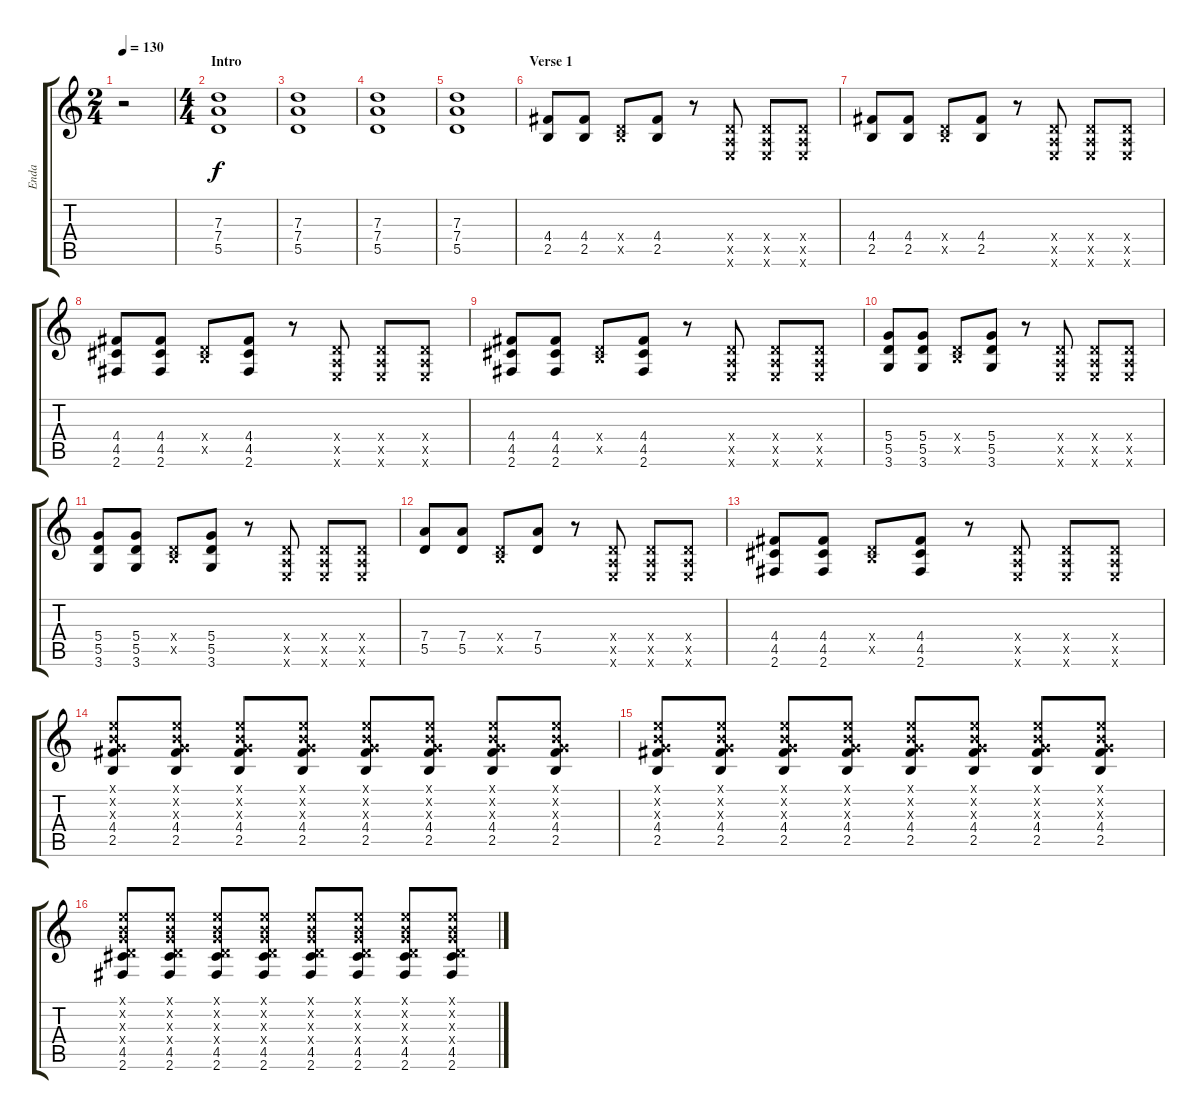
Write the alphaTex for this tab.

\track ("Enda" "Enda") {instrument distortionguitar}
\staff {score tabs}
\tuning (E4 B3 G3 D3 A2 E2) {hide}
\ts (2 4)
\tempo 130
\clef g2
\ks c
r.2{dy f instrument distortionguitar} |
\ts (4 4)
\section ("" "Intro")
(7.3 7.4 5.5).1 |
(7.3 7.4 5.5).1 |
(7.3 7.4 5.5).1 |
(7.3 7.4 5.5).1 |
\section ("" "Verse 1")
(4.4 2.5).8 (4.4 2.5).8 (0.4{x} 2.5{x}).8 (4.4 2.5).8 r.8 (0.4{x} 0.5{x} 0.6{x}).8 (0.4{x} 0.5{x} 0.6{x}).8 (0.4{x} 0.5{x} 0.6{x}).8 |
(4.4 2.5).8 (4.4 2.5).8 (0.4{x} 2.5{x}).8 (4.4 2.5).8 r.8 (0.4{x} 0.5{x} 0.6{x}).8 (0.4{x} 0.5{x} 0.6{x}).8 (0.4{x} 0.5{x} 0.6{x}).8 |
(4.4 4.5 2.6).8 (4.4 4.5 2.6).8 (0.4{x} 2.5{x}).8 (4.4 4.5 2.6).8 r.8 (0.4{x} 0.5{x} 0.6{x}).8 (0.4{x} 0.5{x} 0.6{x}).8 (0.4{x} 0.5{x} 0.6{x}).8 |
(4.4 4.5 2.6).8 (4.4 4.5 2.6).8 (0.4{x} 2.5{x}).8 (4.4 4.5 2.6).8 r.8 (0.4{x} 0.5{x} 0.6{x}).8 (0.4{x} 0.5{x} 0.6{x}).8 (0.4{x} 0.5{x} 0.6{x}).8 |
(5.4 5.5 3.6).8 (5.4 5.5 3.6).8 (0.4{x} 2.5{x}).8 (5.4 5.5 3.6).8 r.8 (0.4{x} 0.5{x} 0.6{x}).8 (0.4{x} 0.5{x} 0.6{x}).8 (0.4{x} 0.5{x} 0.6{x}).8 |
(5.4 5.5 3.6).8 (5.4 5.5 3.6).8 (0.4{x} 2.5{x}).8 (5.4 5.5 3.6).8 r.8 (0.4{x} 0.5{x} 0.6{x}).8 (0.4{x} 0.5{x} 0.6{x}).8 (0.4{x} 0.5{x} 0.6{x}).8 |
(7.4 5.5).8 (7.4 5.5).8 (0.4{x} 2.5{x}).8 (7.4 5.5).8 r.8 (0.4{x} 0.5{x} 0.6{x}).8 (0.4{x} 0.5{x} 0.6{x}).8 (0.4{x} 0.5{x} 0.6{x}).8 |
(4.4 4.5 2.6).8 (4.4 4.5 2.6).8 (0.4{x} 2.5{x}).8 (4.4 4.5 2.6).8 r.8 (0.4{x} 0.5{x} 0.6{x}).8 (0.4{x} 0.5{x} 0.6{x}).8 (0.4{x} 0.5{x} 0.6{x}).8 |
(0.1{x} 0.2{x} 0.3{x} 4.4 2.5).8 (0.1{x} 0.2{x} 0.3{x} 4.4 2.5).8 (0.1{x} 0.2{x} 0.3{x} 4.4 2.5).8 (0.1{x} 0.2{x} 0.3{x} 4.4 2.5).8 (0.1{x} 0.2{x} 0.3{x} 4.4 2.5).8 (0.1{x} 0.2{x} 0.3{x} 4.4 2.5).8 (0.1{x} 0.2{x} 0.3{x} 4.4 2.5).8 (0.1{x} 0.2{x} 0.3{x} 4.4 2.5).8 |
(0.1{x} 0.2{x} 0.3{x} 4.4 2.5).8 (0.1{x} 0.2{x} 0.3{x} 4.4 2.5).8 (0.1{x} 0.2{x} 0.3{x} 4.4 2.5).8 (0.1{x} 0.2{x} 0.3{x} 4.4 2.5).8 (0.1{x} 0.2{x} 0.3{x} 4.4 2.5).8 (0.1{x} 0.2{x} 0.3{x} 4.4 2.5).8 (0.1{x} 0.2{x} 0.3{x} 4.4 2.5).8 (0.1{x} 0.2{x} 0.3{x} 4.4 2.5).8 |
(0.1{x} 0.2{x} 0.3{x} 0.4{x} 4.5 2.6).8 (0.1{x} 0.2{x} 0.3{x} 0.4{x} 4.5 2.6).8 (0.1{x} 0.2{x} 0.3{x} 0.4{x} 4.5 2.6).8 (0.1{x} 0.2{x} 0.3{x} 0.4{x} 4.5 2.6).8 (0.1{x} 0.2{x} 0.3{x} 0.4{x} 4.5 2.6).8 (0.1{x} 0.2{x} 0.3{x} 0.4{x} 4.5 2.6).8 (0.1{x} 0.2{x} 0.3{x} 0.4{x} 4.5 2.6).8 (0.1{x} 0.2{x} 0.3{x} 0.4{x} 4.5 2.6).8
